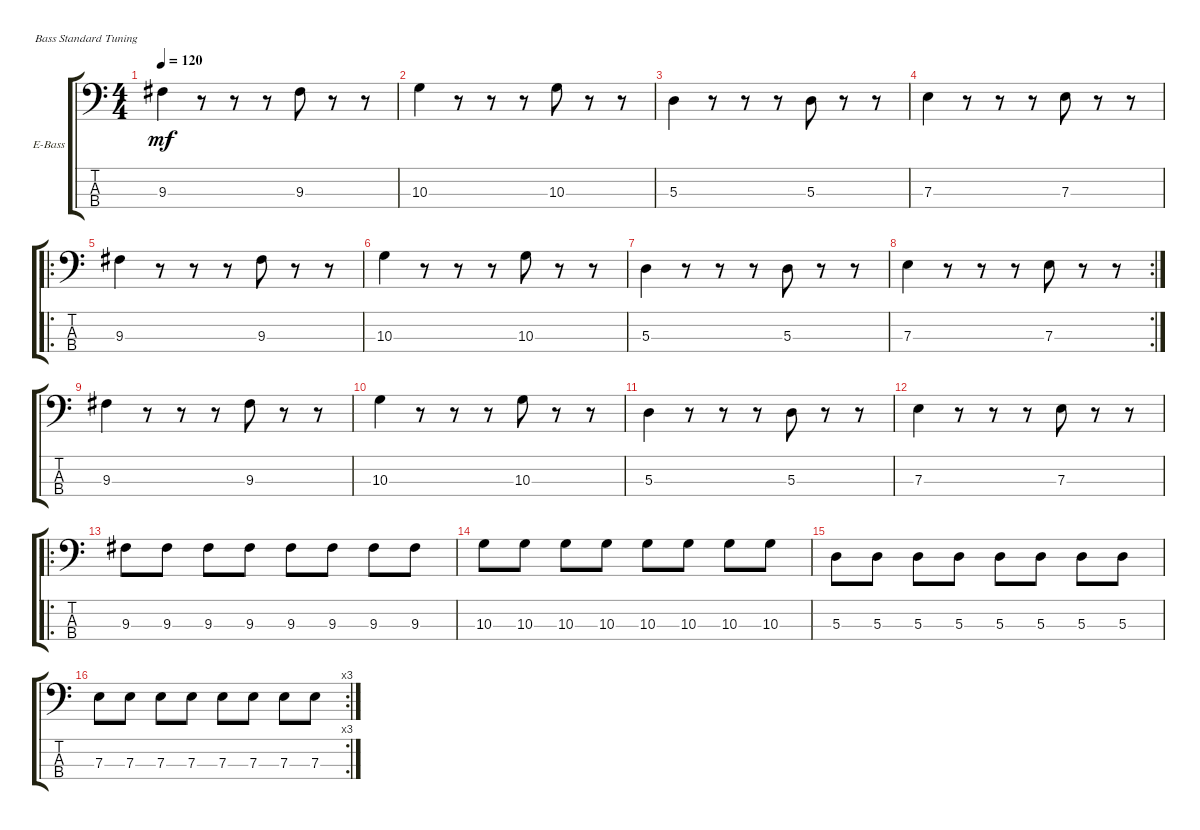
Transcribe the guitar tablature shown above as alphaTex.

\defaultSystemsLayout 4
\bracketExtendMode groupsimilarinstruments
\firstSystemTrackNameOrientation horizontal
\otherSystemsTrackNameOrientation horizontal
\track ("Electric Bass" "E-Bass") {instrument electricbassfinger}
\staff {score tabs}
\tuning (G2 D2 A1 E1)
\ts (4 4)
\tempo 120
\clef f4
\scale
0.487395
\ks c
9.3.4{dy mf instrument electricbassfinger} r.8 r.8 r.8 9.3.8 r.8 r.8 |
\scale
0.256303 10.3.4 r.8 r.8 r.8 10.3.8 r.8 r.8 |
\scale
0.256303 5.3.4 r.8 r.8 r.8 5.3.8 r.8 r.8 |
7.3.4 r.8 r.8 r.8 7.3.8 r.8 r.8 |
\ro
9.3.4 r.8 r.8 r.8 9.3.8 r.8 r.8 |
10.3.4 r.8 r.8 r.8 10.3.8 r.8 r.8 |
5.3.4 r.8 r.8 r.8 5.3.8 r.8 r.8 |
\rc 2
7.3.4 r.8 r.8 r.8 7.3.8 r.8 r.8 |
9.3.4 r.8 r.8 r.8 9.3.8 r.8 r.8 |
10.3.4 r.8 r.8 r.8 10.3.8 r.8 r.8 |
5.3.4 r.8 r.8 r.8 5.3.8 r.8 r.8 |
7.3.4 r.8 r.8 r.8 7.3.8 r.8 r.8 |
\ro
9.3.8 9.3.8 9.3.8 9.3.8 9.3.8 9.3.8 9.3.8 9.3.8 |
10.3.8 10.3.8 10.3.8 10.3.8 10.3.8 10.3.8 10.3.8 10.3.8 |
5.3.8 5.3.8 5.3.8 5.3.8 5.3.8 5.3.8 5.3.8 5.3.8 |
\rc 3
7.3.8 7.3.8 7.3.8 7.3.8 7.3.8 7.3.8 7.3.8 7.3.8
